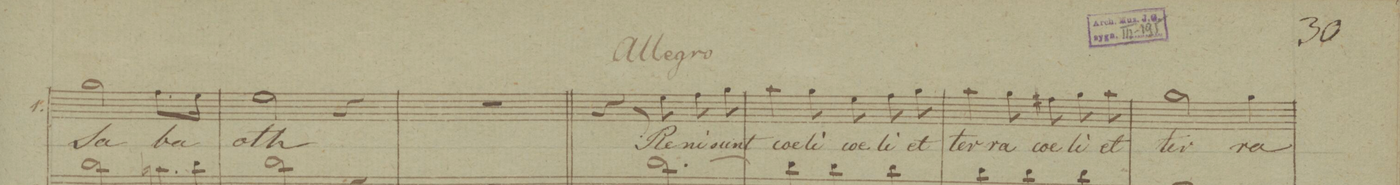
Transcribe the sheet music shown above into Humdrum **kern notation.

**kern	**text	**dynam
*I"1.	*	*
*clefC1	*	*
*k[b-]	*	*
*M3/4	*	*
2ee\	Sa-	.
8.dd\L	-ba-	.
16cc\Jk	.	.
=16	=16	=16
2cc\	-oth	.
4r	.	.
=17	=17	=17
2.r	.	.
=18||	=18||	=18||
4r	.	.
8r	.	.
8cc\	Ple-	.
8dd\	-ni	.
8ee\	sunt	.
=19	=19	=19
4ff\	coe-	.
8ee\	-li	.
8cc\	coe-	.
8dd\	-li	.
8ee\	et	.
=20	=20	=20
4ff\	ter-	.
8ee\	-ra	.
8dd#X\	coe-	.
8ee\	-li	.
8ff\	et	.
=21	=21	=21
2ee\	ter-	.
4ee\	-ra	.
=22	=22	=22
*-	*-	*-
